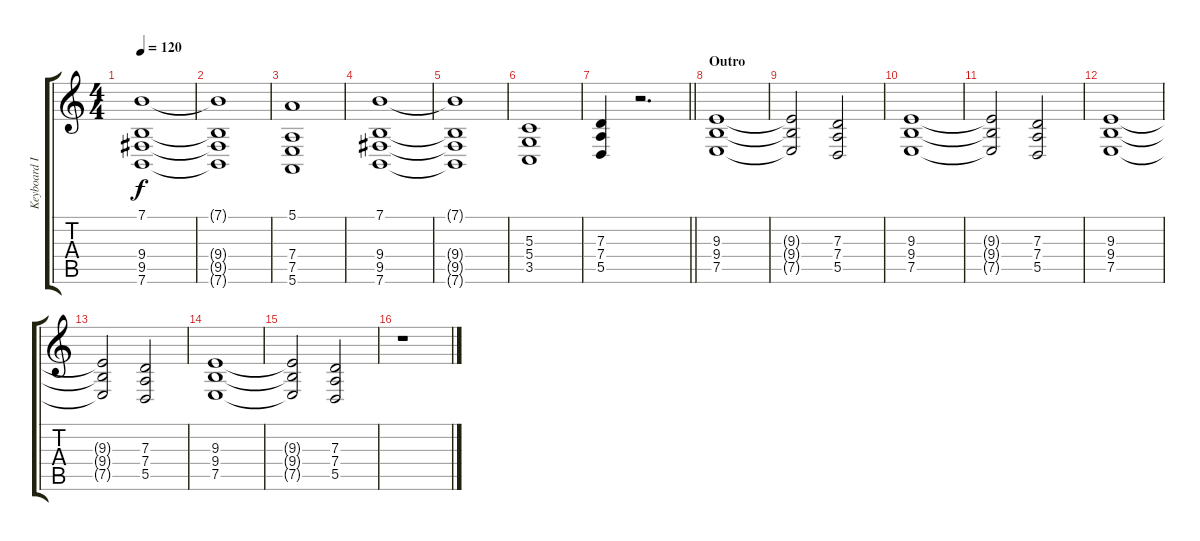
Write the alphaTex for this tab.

\track ("Keyboard II" "Keyboard I") {instrument pad2warm}
\staff {score tabs}
\tuning (E4 B3 G3 D3 A2 E2) {hide}
\ts (4 4)
\tempo 120
\clef g2
\ks c
(7.1{t} 9.4{t} 9.5{t} 7.6{t}).1{dy f} |
(7.1{t} 9.4{t} 9.5{t} 7.6{t}).1 |
(5.1 7.4 7.5 5.6).1 |
(7.1 9.4 9.5 7.6).1 |
(7.1{t} 9.4{t} 9.5{t} 7.6{t}).1 |
(5.3 5.4 3.5).1 |
\barLineRight lightlight
(7.3 7.4 5.5).4 r.2{d} |
\section ("" "Outro")
(9.3 9.4 7.5).1 |
(9.3{t} 9.4{t} 7.5{t}).2 (7.3 7.4 5.5).2 |
(9.3 9.4 7.5).1 |
(9.3{t} 9.4{t} 7.5{t}).2 (7.3 7.4 5.5).2 |
(9.3 9.4 7.5).1 |
(9.3{t} 9.4{t} 7.5{t}).2 (7.3 7.4 5.5).2 |
(9.3 9.4 7.5).1 |
(9.3{t} 9.4{t} 7.5{t}).2 (7.3 7.4 5.5).2 |
r.1
